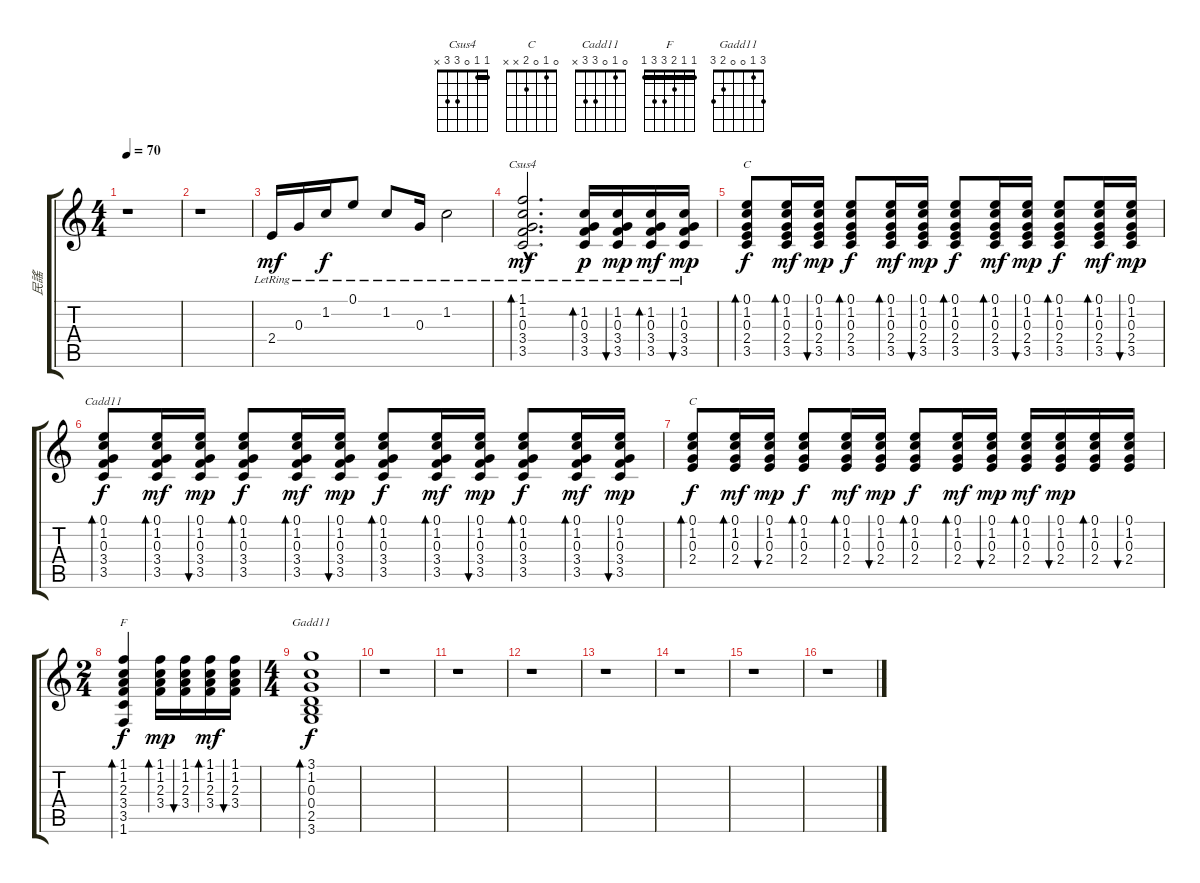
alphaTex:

\track ("民謠" "民謠") {instrument acousticguitarsteel}
\staff {score tabs}
\tuning (E4 B3 G3 D3 A2 E2) {hide}
\chord ("Csus4" 1 1 0 3 3 x) {barre 1}
\chord ("C" 0 1 0 2 3 x)
\chord ("Cadd11" 0 1 0 3 3 x)
\chord ("C" 0 1 0 2 x x)
\chord ("F" 1 1 2 3 3 1) {barre 1}
\chord ("Gadd11" 3 1 0 0 2 3)
\ts (4 4)
\tempo 70
\clef g2
\ks c
r.1{dy mf instrument acousticguitarsteel} |
r.1 |
2.4{lr}.16 0.3{lr}.16 1.2{lr}.16{dy f} 0.1{lr}.8 1.2{lr}.8 0.3{lr}.16 1.2{lr}.2 |
(1.1{hac lr} 1.2{hac lr} 0.3{hac lr} 3.4{hac lr} 3.5{hac lr}).2{d bd 60 ch "Csus4" dy mf} (1.2{lr} 0.3{lr} 3.4{lr} 3.5{lr}).16{bd 30 dy p} (1.2{lr} 0.3{lr} 3.4{lr} 3.5{lr}).16{bu 30 dy mp} (1.2{lr} 0.3{lr} 3.4{lr} 3.5{lr}).16{bd 30 dy mf} (1.2{lr} 0.3{lr} 3.4{lr} 3.5{lr}).16{bu 30 dy mp} |
(0.1 1.2 0.3 2.4 3.5).8{bd 30 ch "C" dy f} (0.1 1.2 0.3 2.4 3.5).16{bd 30 dy mf} (0.1 1.2 0.3 2.4 3.5).16{bu 30 dy mp} (0.1 1.2 0.3 2.4 3.5).8{bd 30 dy f} (0.1 1.2 0.3 2.4 3.5).16{bd 30 dy mf} (0.1 1.2 0.3 2.4 3.5).16{bu 30 dy mp} (0.1 1.2 0.3 2.4 3.5).8{bd 30 dy f} (0.1 1.2 0.3 2.4 3.5).16{bd 30 dy mf} (0.1 1.2 0.3 2.4 3.5).16{bu 30 dy mp} (0.1 1.2 0.3 2.4 3.5).8{bd 30 dy f} (0.1 1.2 0.3 2.4 3.5).16{bd 30 dy mf} (0.1 1.2 0.3 2.4 3.5).16{bu 30 dy mp} |
(0.1 1.2 0.3 3.4 3.5).8{bd 30 ch "Cadd11" dy f} (0.1 1.2 0.3 3.4 3.5).16{bd 30 dy mf} (0.1 1.2 0.3 3.4 3.5).16{bu 30 dy mp} (0.1 1.2 0.3 3.4 3.5).8{bd 30 dy f} (0.1 1.2 0.3 3.4 3.5).16{bd 30 dy mf} (0.1 1.2 0.3 3.4 3.5).16{bu 30 dy mp} (0.1 1.2 0.3 3.4 3.5).8{bd 30 dy f} (0.1 1.2 0.3 3.4 3.5).16{bd 30 dy mf} (0.1 1.2 0.3 3.4 3.5).16{bu 30 dy mp} (0.1 1.2 0.3 3.4 3.5).8{bd 30 dy f} (0.1 1.2 0.3 3.4 3.5).16{bd 30 dy mf} (0.1 1.2 0.3 3.4 3.5).16{bu 30 dy mp} |
(0.1 1.2 0.3 2.4).8{bd 30 ch "C" dy f} (0.1 1.2 0.3 2.4).16{bd 30 dy mf} (0.1 1.2 0.3 2.4).16{bu 30 dy mp} (0.1 1.2 0.3 2.4).8{bd 30 dy f} (0.1 1.2 0.3 2.4).16{bd 30 dy mf} (0.1 1.2 0.3 2.4).16{bu 30 dy mp} (0.1 1.2 0.3 2.4).8{bd 30 dy f} (0.1 1.2 0.3 2.4).16{bd 30 dy mf} (0.1 1.2 0.3 2.4).16{bu 30 dy mp} (0.1 1.2 0.3 2.4).16{bd 30 dy mf} (0.1 1.2 0.3 2.4).16{bu 30 dy mp} (0.1 1.2 0.3 2.4).16{bd 30} (0.1 1.2 0.3 2.4).16{bu 30} |
\ts (2 4)
(1.1 1.2 2.3 3.4 3.5 1.6).4{bd 30 ch "F" dy f} (1.1 1.2 2.3 3.4).16{bd 30 dy mp} (1.1 1.2 2.3 3.4).16{bu 30} (1.1 1.2 2.3 3.4).16{bd 30 dy mf} (1.1 1.2 2.3 3.4).16{bu 30} |
\ts (4 4)
(3.1 1.2 0.3 0.4 2.5 3.6).1{bd 30 ch "Gadd11" dy f} |
r.1 |
r.1 |
r.1 |
r.1 |
r.1 |
r.1 |
r.1
